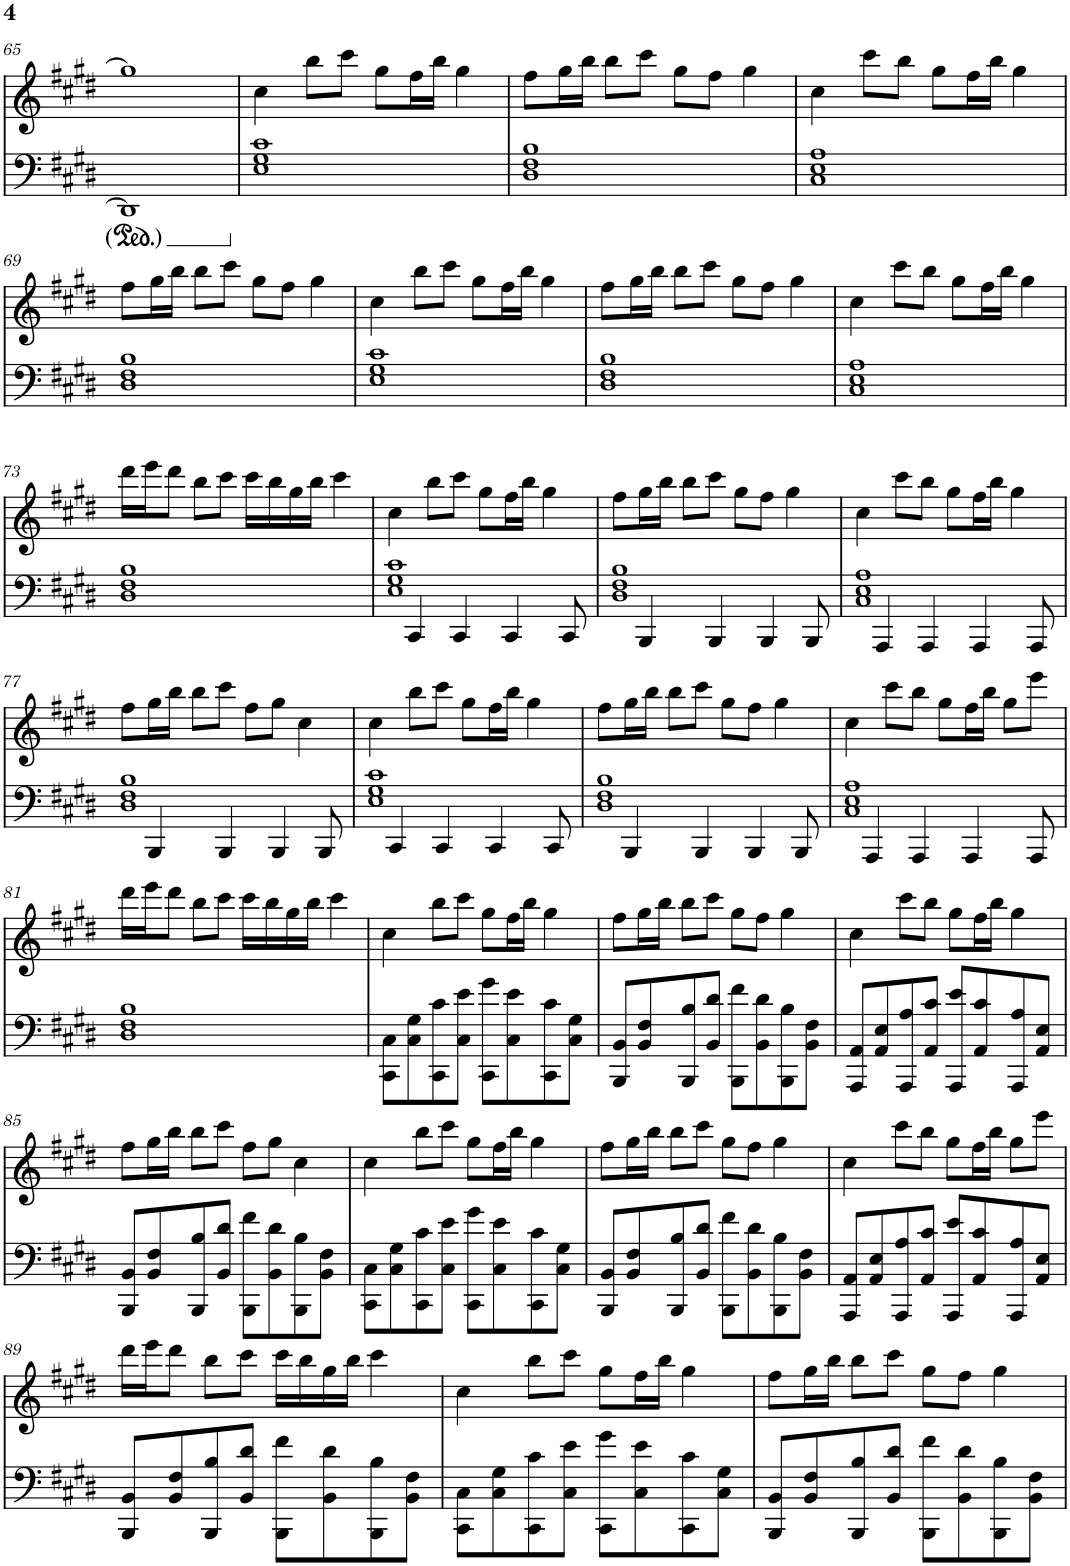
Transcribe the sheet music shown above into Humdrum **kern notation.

**kern	**kern
*part1	*part1
*staff2	*staff1
*I"Piano	*
*I'Pno.	*
!!LO:PB:g=z
*clefF4	*clefG2
*k[f#c#g#d#]	*k[f#c#g#d#]
*M4/4	*M4/4
=65	=65
1DD#]	1gg#]
=66	=66
1E 1G# 1c#	4cc#\
.	8bb\L
.	8ccc#\J
.	8gg#\L
.	16ff#\L
.	16bb\JJ
.	4gg#\
=67	=67
1D# 1F# 1B	8ff#\L
.	16gg#\L
.	16bb\JJ
.	8bb\L
.	8ccc#\J
.	8gg#\L
.	8ff#\J
.	4gg#\
=68	=68
1C# 1E 1A	4cc#\
.	8ccc#\L
.	8bb\J
.	8gg#\L
.	16ff#\L
.	16bb\JJ
.	4gg#\
!!LO:LB:g=z
=69	=69
1D# 1F# 1B	8ff#\L
.	16gg#\L
.	16bb\JJ
.	8bb\L
.	8ccc#\J
.	8gg#\L
.	8ff#\J
.	4gg#\
=70	=70
1E 1G# 1c#	4cc#\
.	8bb\L
.	8ccc#\J
.	8gg#\L
.	16ff#\L
.	16bb\JJ
.	4gg#\
=71	=71
1D# 1F# 1B	8ff#\L
.	16gg#\L
.	16bb\JJ
.	8bb\L
.	8ccc#\J
.	8gg#\L
.	8ff#\J
.	4gg#\
=72	=72
1C# 1E 1A	4cc#\
.	8ccc#\L
.	8bb\J
.	8gg#\L
.	16ff#\L
.	16bb\JJ
.	4gg#\
!!LO:LB:g=z
=73	=73
1D# 1F# 1B	16ddd#\LL
.	16eee\J
.	8ddd#\J
.	8bb\L
.	8ccc#\J
.	16ccc#\LL
.	16bb\
.	16gg#\
.	16bb\JJ
.	4ccc#\
=74	=74
*^	*
1E 1G# 1c#	8ryy	4cc#\
.	4CC#/	.
.	.	8bb\L
.	4CC#/	8ccc#\J
.	.	8gg#\L
.	4CC#/	16ff#\L
.	.	16bb\JJ
.	.	4gg#\
.	8CC#/	.
=75	=75	=75
1D# 1F# 1B	8ryy	8ff#\L
.	4BBB/	16gg#\L
.	.	16bb\JJ
.	.	8bb\L
.	4BBB/	8ccc#\J
.	.	8gg#\L
.	4BBB/	8ff#\J
.	.	4gg#\
.	8BBB/	.
=76	=76	=76
1C# 1E 1A	8ryy	4cc#\
.	4AAA/	.
.	.	8ccc#\L
.	4AAA/	8bb\J
.	.	8gg#\L
.	4AAA/	16ff#\L
.	.	16bb\JJ
.	.	4gg#\
.	8AAA/	.
!!LO:LB:g=z
=77	=77	=77
1D# 1F# 1B	8ryy	8ff#\L
.	4BBB/	16gg#\L
.	.	16bb\JJ
.	.	8bb\L
.	4BBB/	8ccc#\J
.	.	8ff#\L
.	4BBB/	8gg#\J
.	.	4cc#\
.	8BBB/	.
=78	=78	=78
1E 1G# 1c#	8ryy	4cc#\
.	4CC#/	.
.	.	8bb\L
.	4CC#/	8ccc#\J
.	.	8gg#\L
.	4CC#/	16ff#\L
.	.	16bb\JJ
.	.	4gg#\
.	8CC#/	.
=79	=79	=79
1D# 1F# 1B	8ryy	8ff#\L
.	4BBB/	16gg#\L
.	.	16bb\JJ
.	.	8bb\L
.	4BBB/	8ccc#\J
.	.	8gg#\L
.	4BBB/	8ff#\J
.	.	4gg#\
.	8BBB/	.
=80	=80	=80
1C# 1E 1A	8ryy	4cc#\
.	4AAA/	.
.	.	8ccc#\L
.	4AAA/	8bb\J
.	.	8gg#\L
.	4AAA/	16ff#\L
.	.	16bb\JJ
.	.	8gg#\L
.	8AAA/	8eee\J
*v	*v	*
!!LO:LB:g=z
=81	=81
1D# 1F# 1B	16ddd#\LL
.	16eee\J
.	8ddd#\J
.	8bb\L
.	8ccc#\J
.	16ccc#\LL
.	16bb\
.	16gg#\
.	16bb\JJ
.	4ccc#\
=82	=82
8CC#\ 8C#\L	4cc#\
8C#\ 8G#\	.
8CC#\ 8c#\	8bb\L
8C#\ 8e\J	8ccc#\J
8CC#\ 8g#\L	8gg#\L
8C#\ 8e\	16ff#\L
.	16bb\JJ
8CC#\ 8c#\	4gg#\
8C#\ 8G#\J	.
=83	=83
8BBB/ 8BB/L	8ff#\L
8BB/ 8F#/	16gg#\L
.	16bb\JJ
8BBB/ 8B/	8bb\L
8BB/ 8d#/J	8ccc#\J
8BBB\ 8f#\L	8gg#\L
8BB\ 8d#\	8ff#\J
8BBB\ 8B\	4gg#\
8BB\ 8F#\J	.
=84	=84
8AAA/ 8AA/L	4cc#\
8AA/ 8E/	.
8AAA/ 8A/	8ccc#\L
8AA/ 8c#/J	8bb\J
8AAA/ 8e/L	8gg#\L
8AA/ 8c#/	16ff#\L
.	16bb\JJ
8AAA/ 8A/	4gg#\
8AA/ 8E/J	.
!!LO:LB:g=z
=85	=85
8BBB/ 8BB/L	8ff#\L
8BB/ 8F#/	16gg#\L
.	16bb\JJ
8BBB/ 8B/	8bb\L
8BB/ 8d#/J	8ccc#\J
8BBB\ 8f#\L	8ff#\L
8BB\ 8d#\	8gg#\J
8BBB\ 8B\	4cc#\
8BB\ 8F#\J	.
=86	=86
8CC#\ 8C#\L	4cc#\
8C#\ 8G#\	.
8CC#\ 8c#\	8bb\L
8C#\ 8e\J	8ccc#\J
8CC#\ 8g#\L	8gg#\L
8C#\ 8e\	16ff#\L
.	16bb\JJ
8CC#\ 8c#\	4gg#\
8C#\ 8G#\J	.
=87	=87
8BBB/ 8BB/L	8ff#\L
8BB/ 8F#/	16gg#\L
.	16bb\JJ
8BBB/ 8B/	8bb\L
8BB/ 8d#/J	8ccc#\J
8BBB\ 8f#\L	8gg#\L
8BB\ 8d#\	8ff#\J
8BBB\ 8B\	4gg#\
8BB\ 8F#\J	.
=88	=88
8AAA/ 8AA/L	4cc#\
8AA/ 8E/	.
8AAA/ 8A/	8ccc#\L
8AA/ 8c#/J	8bb\J
8AAA/ 8e/L	8gg#\L
8AA/ 8c#/	16ff#\L
.	16bb\JJ
8AAA/ 8A/	8gg#\L
8AA/ 8E/J	8eee\J
!!LO:LB:g=z
=89	=89
8BBB/ 8BB/L	16ddd#\LL
.	16eee\J
8BB/ 8F#/	8ddd#\J
8BBB/ 8B/	8bb\L
8BB/ 8d#/J	8ccc#\J
8BBB\ 8f#\L	16ccc#\LL
.	16bb\
8BB\ 8d#\	16gg#\
.	16bb\JJ
8BBB\ 8B\	4ccc#\
8BB\ 8F#\J	.
=90	=90
8CC#\ 8C#\L	4cc#\
8C#\ 8G#\	.
8CC#\ 8c#\	8bb\L
8C#\ 8e\J	8ccc#\J
8CC#\ 8g#\L	8gg#\L
8C#\ 8e\	16ff#\L
.	16bb\JJ
8CC#\ 8c#\	4gg#\
8C#\ 8G#\J	.
=91	=91
8BBB/ 8BB/L	8ff#\L
8BB/ 8F#/	16gg#\L
.	16bb\JJ
8BBB/ 8B/	8bb\L
8BB/ 8d#/J	8ccc#\J
8BBB\ 8f#\L	8gg#\L
8BB\ 8d#\	8ff#\J
8BBB\ 8B\	4gg#\
8BB\ 8F#\J	.
=	=
*-	*-
